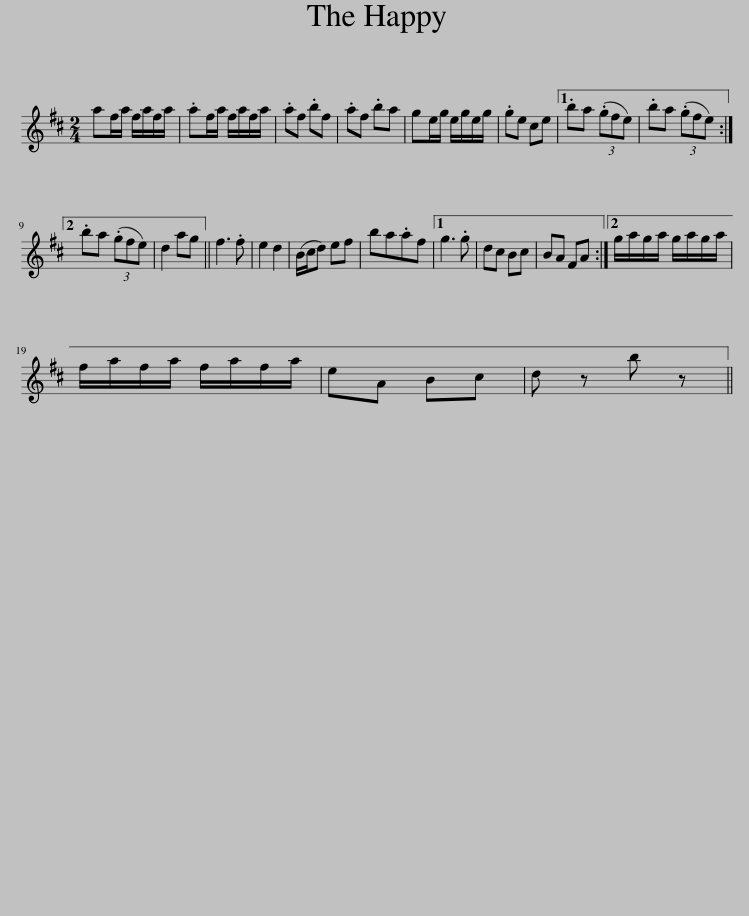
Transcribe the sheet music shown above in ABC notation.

X:1
L:1/8
M:2/4
I:linebreak $
K:D
V:1 treble
V:1
 af/a/ f/a/f/a/ | .af/a/ f/a/f/a/ | .af .bf | .af .ba | ge/g/ e/g/e/g/ | %5
 .ge ce |1 .ba (3(.gfe) | .ba (3(.gfe) :|2$ .ba (3(.gfe) | d2 ag || %10
 f3 .f | e2 d2 | (B/c/d) ef | ba.af |1 g3 .g | %15
 dc Bc | BA FA :|2 g/a/g/a/ g/a/g/a/ |$ f/a/f/a/ f/a/f/a/ | eA Bc | %20
 d z b z || %21
